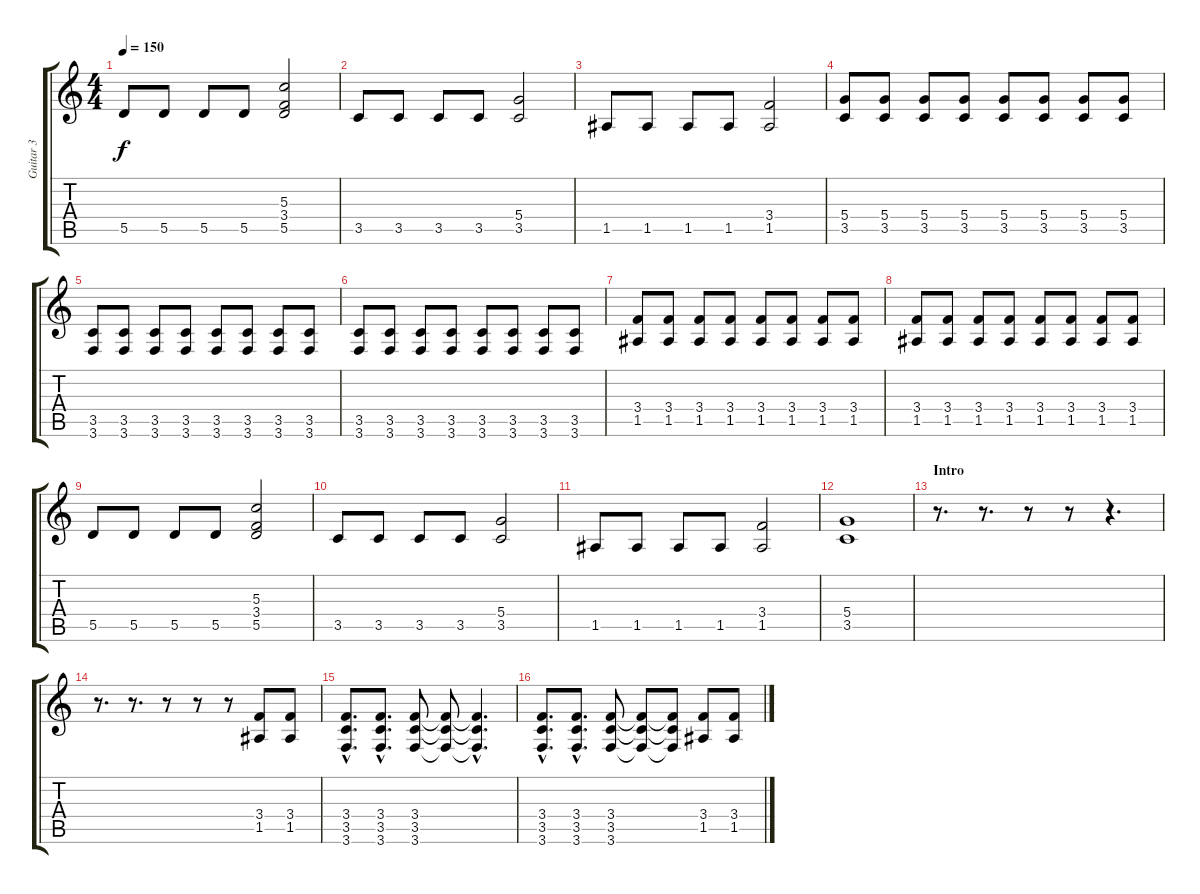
\track ("Guitar 3" "Guitar 3") {instrument overdrivenguitar}
\staff {score tabs}
\tuning (E4 B3 G3 D3 A2 D2) {hide}
\ts (4 4)
\tempo 150
\clef g2
\ks c
5.5.8{dy f} 5.5.8 5.5.8 5.5.8 (5.3 3.4 5.5).2 |
3.5.8 3.5.8 3.5.8 3.5.8 (5.4 3.5).2 |
1.5.8 1.5.8 1.5.8 1.5.8 (3.4 1.5).2 |
(5.4 3.5).8 (5.4 3.5).8 (5.4 3.5).8 (5.4 3.5).8 (5.4 3.5).8 (5.4 3.5).8 (5.4 3.5).8 (5.4 3.5).8 |
(3.5 3.6).8 (3.5 3.6).8 (3.5 3.6).8 (3.5 3.6).8 (3.5 3.6).8 (3.5 3.6).8 (3.5 3.6).8 (3.5 3.6).8 |
(3.5 3.6).8 (3.5 3.6).8 (3.5 3.6).8 (3.5 3.6).8 (3.5 3.6).8 (3.5 3.6).8 (3.5 3.6).8 (3.5 3.6).8 |
(3.4 1.5).8 (3.4 1.5).8 (3.4 1.5).8 (3.4 1.5).8 (3.4 1.5).8 (3.4 1.5).8 (3.4 1.5).8 (3.4 1.5).8 |
(3.4 1.5).8 (3.4 1.5).8 (3.4 1.5).8 (3.4 1.5).8 (3.4 1.5).8 (3.4 1.5).8 (3.4 1.5).8 (3.4 1.5).8 |
5.5.8 5.5.8 5.5.8 5.5.8 (5.3 3.4 5.5).2 |
3.5.8 3.5.8 3.5.8 3.5.8 (5.4 3.5).2 |
1.5.8 1.5.8 1.5.8 1.5.8 (3.4 1.5).2 |
(5.4 3.5).1 |
\section ("" "Intro")
r.8{d} r.8{d} r.8 r.8 r.4{d} |
r.8{d} r.8{d} r.8 r.8 r.8 (3.4 1.5).8 (3.4 1.5).8 |
(3.4{hac} 3.5{hac} 3.6{hac}).8{d} (3.4{hac} 3.5{hac} 3.6{hac}).8{d} (3.4 3.5 3.6).8 (3.4{t} 3.5{t} 3.6{t}).8 (3.4{hac t} 3.5{hac t} 3.6{hac t}).4{d} |
(3.4{hac} 3.5{hac} 3.6{hac}).8{d} (3.4{hac} 3.5{hac} 3.6{hac}).8{d} (3.4 3.5 3.6).8 (3.4{t} 3.5{t} 3.6{t}).8 (3.4{t} 3.5{t} 3.6{t}).8 (3.4 1.5).8 (3.4 1.5).8
